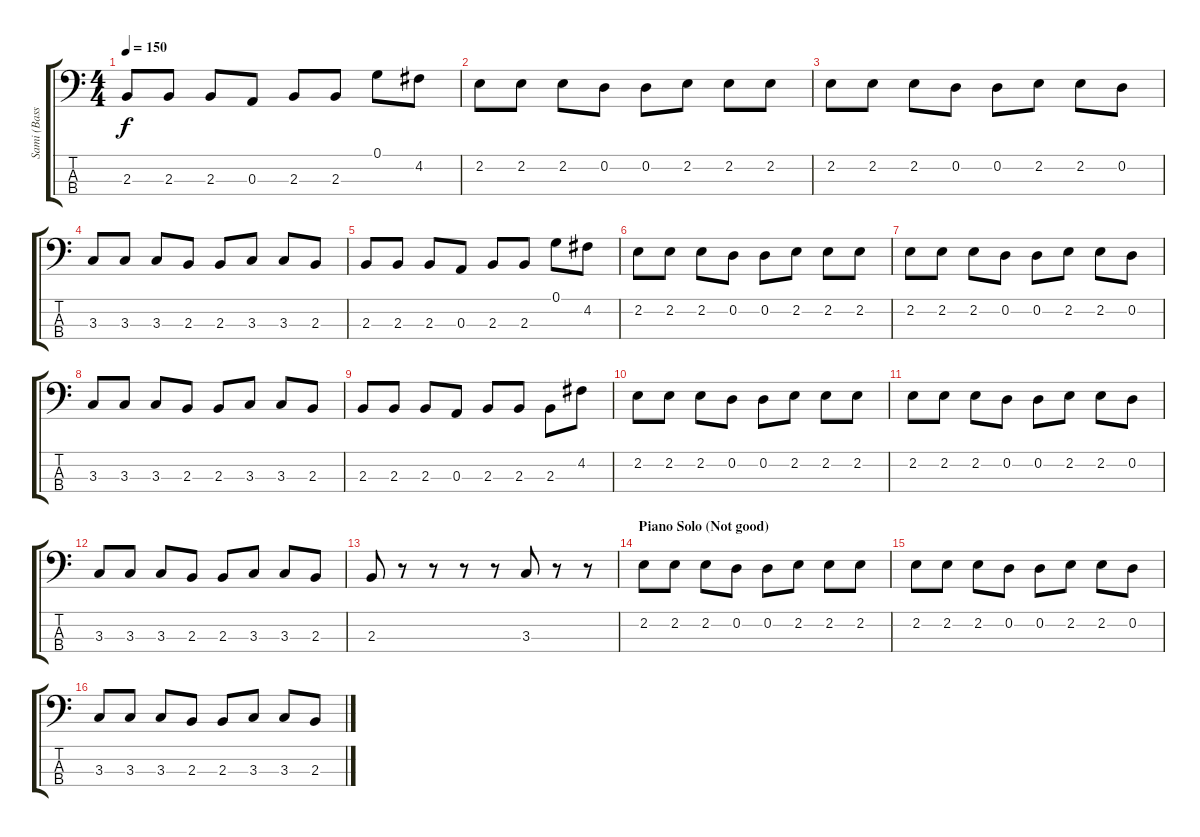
\track ("Sami (Bass)" "Sami (Bass") {instrument electricbassfinger}
\staff {score tabs}
\tuning (G2 D2 A1 E1) {hide}
\ts (4 4)
\tempo 150
\clef f4
\ks c
2.3.8{dy f} 2.3.8 2.3.8 0.3.8 2.3.8 2.3.8 0.1.8 4.2.8 |
2.2.8 2.2.8 2.2.8 0.2.8 0.2.8 2.2.8 2.2.8 2.2.8 |
2.2.8 2.2.8 2.2.8 0.2.8 0.2.8 2.2.8 2.2.8 0.2.8 |
3.3.8 3.3.8 3.3.8 2.3.8 2.3.8 3.3.8 3.3.8 2.3.8 |
2.3.8 2.3.8 2.3.8 0.3.8 2.3.8 2.3.8 0.1.8 4.2.8 |
2.2.8 2.2.8 2.2.8 0.2.8 0.2.8 2.2.8 2.2.8 2.2.8 |
2.2.8 2.2.8 2.2.8 0.2.8 0.2.8 2.2.8 2.2.8 0.2.8 |
3.3.8 3.3.8 3.3.8 2.3.8 2.3.8 3.3.8 3.3.8 2.3.8 |
2.3.8 2.3.8 2.3.8 0.3.8 2.3.8 2.3.8 2.3.8 4.2.8 |
2.2.8 2.2.8 2.2.8 0.2.8 0.2.8 2.2.8 2.2.8 2.2.8 |
2.2.8 2.2.8 2.2.8 0.2.8 0.2.8 2.2.8 2.2.8 0.2.8 |
3.3.8 3.3.8 3.3.8 2.3.8 2.3.8 3.3.8 3.3.8 2.3.8 |
2.3.8 r.8 r.8 r.8 r.8 3.3.8 r.8 r.8 |
\section ("" "Piano Solo (Not good)")
2.2.8 2.2.8 2.2.8 0.2.8 0.2.8 2.2.8 2.2.8 2.2.8 |
2.2.8 2.2.8 2.2.8 0.2.8 0.2.8 2.2.8 2.2.8 0.2.8 |
3.3.8 3.3.8 3.3.8 2.3.8 2.3.8 3.3.8 3.3.8 2.3.8
